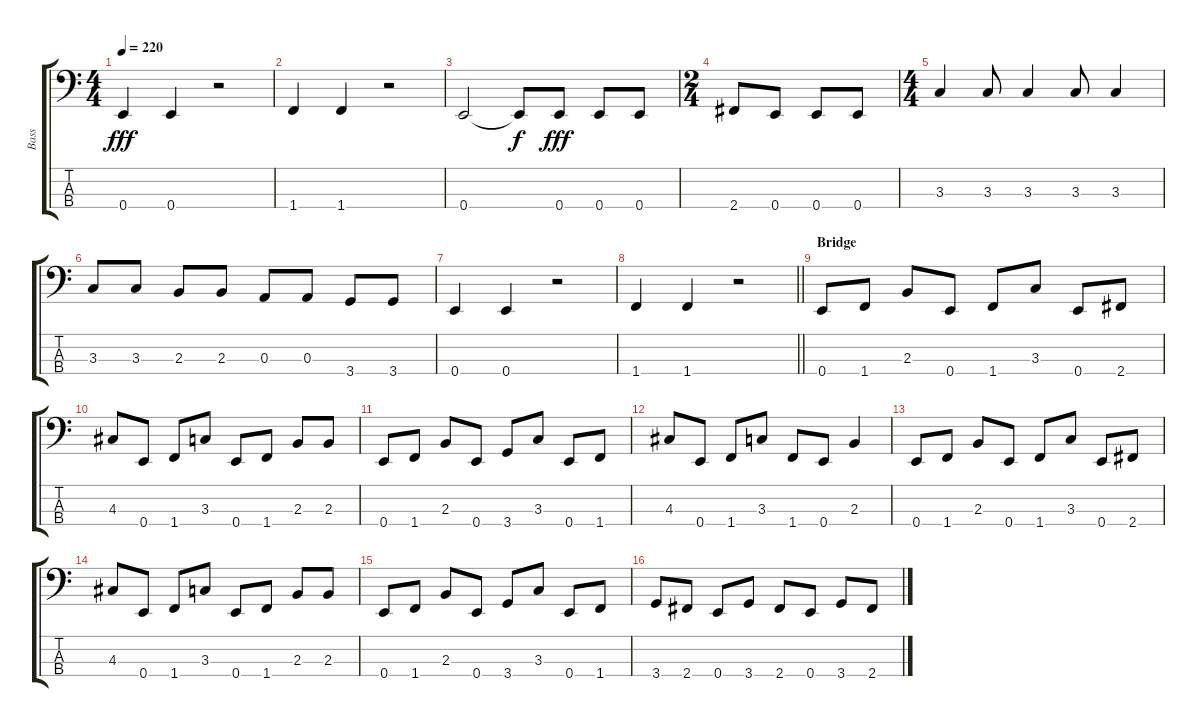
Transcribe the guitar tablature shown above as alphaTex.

\track ("Bass" "Bass") {instrument electricbasspick}
\staff {score tabs}
\tuning (G2 D2 A1 E1) {hide}
\ts (4 4)
\tempo 220
\clef f4
\ks c
0.4.4{dy fff} 0.4.4 r.2 |
1.4.4 1.4.4 r.2 |
0.4.2 0.4{t}.8{dy f} 0.4.8{dy fff} 0.4.8 0.4.8 |
\ts (2 4)
2.4.8 0.4.8 0.4.8 0.4.8 |
\ts (4 4)
3.3.4 3.3.8 3.3.4 3.3.8 3.3.4 |
3.3.8 3.3.8 2.3.8 2.3.8 0.3.8 0.3.8 3.4.8 3.4.8 |
0.4.4 0.4.4 r.2 |
\barLineRight lightlight
1.4.4 1.4.4 r.2 |
\section ("" "Bridge")
0.4.8 1.4.8 2.3.8 0.4.8 1.4.8 3.3.8 0.4.8 2.4.8 |
4.3.8 0.4.8 1.4.8 3.3.8 0.4.8 1.4.8 2.3.8 2.3.8 |
0.4.8 1.4.8 2.3.8 0.4.8 3.4.8 3.3.8 0.4.8 1.4.8 |
4.3.8 0.4.8 1.4.8 3.3.8 1.4.8 0.4.8 2.3.4 |
0.4.8 1.4.8 2.3.8 0.4.8 1.4.8 3.3.8 0.4.8 2.4.8 |
4.3.8 0.4.8 1.4.8 3.3.8 0.4.8 1.4.8 2.3.8 2.3.8 |
0.4.8 1.4.8 2.3.8 0.4.8 3.4.8 3.3.8 0.4.8 1.4.8 |
3.4.8 2.4.8 0.4.8 3.4.8 2.4.8 0.4.8 3.4.8 2.4.8
